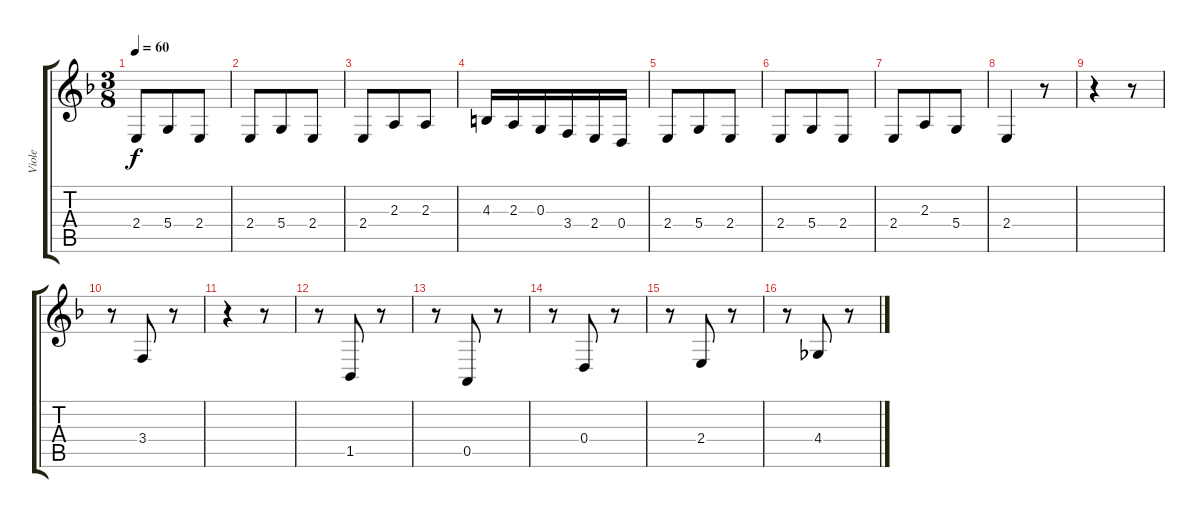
\track ("Viole" "Viole") {instrument viola}
\staff {score tabs}
\tuning (E4 B3 G3 D3 A2 E2) {hide}
\ts (3 8)
\tempo 60
\clef g2
\ks f
2.4.8{dy f} 5.4.8 2.4.8 |
2.4.8 5.4.8 2.4.8 |
2.4.8 2.3.8 2.3.8 |
4.3.16 2.3.16 0.3.16 3.4.16 2.4.16 0.4.16 |
2.4.8 5.4.8 2.4.8 |
2.4.8 5.4.8 2.4.8 |
2.4.8 2.3.8 5.4.8 |
2.4.4 r.8 |
r.4 r.8 |
r.8 3.4.8 r.8 |
r.4 r.8 |
r.8 1.5.8 r.8 |
r.8 0.5.8 r.8 |
r.8 0.4.8 r.8 |
r.8 2.4.8 r.8 |
r.8 4.4.8 r.8
